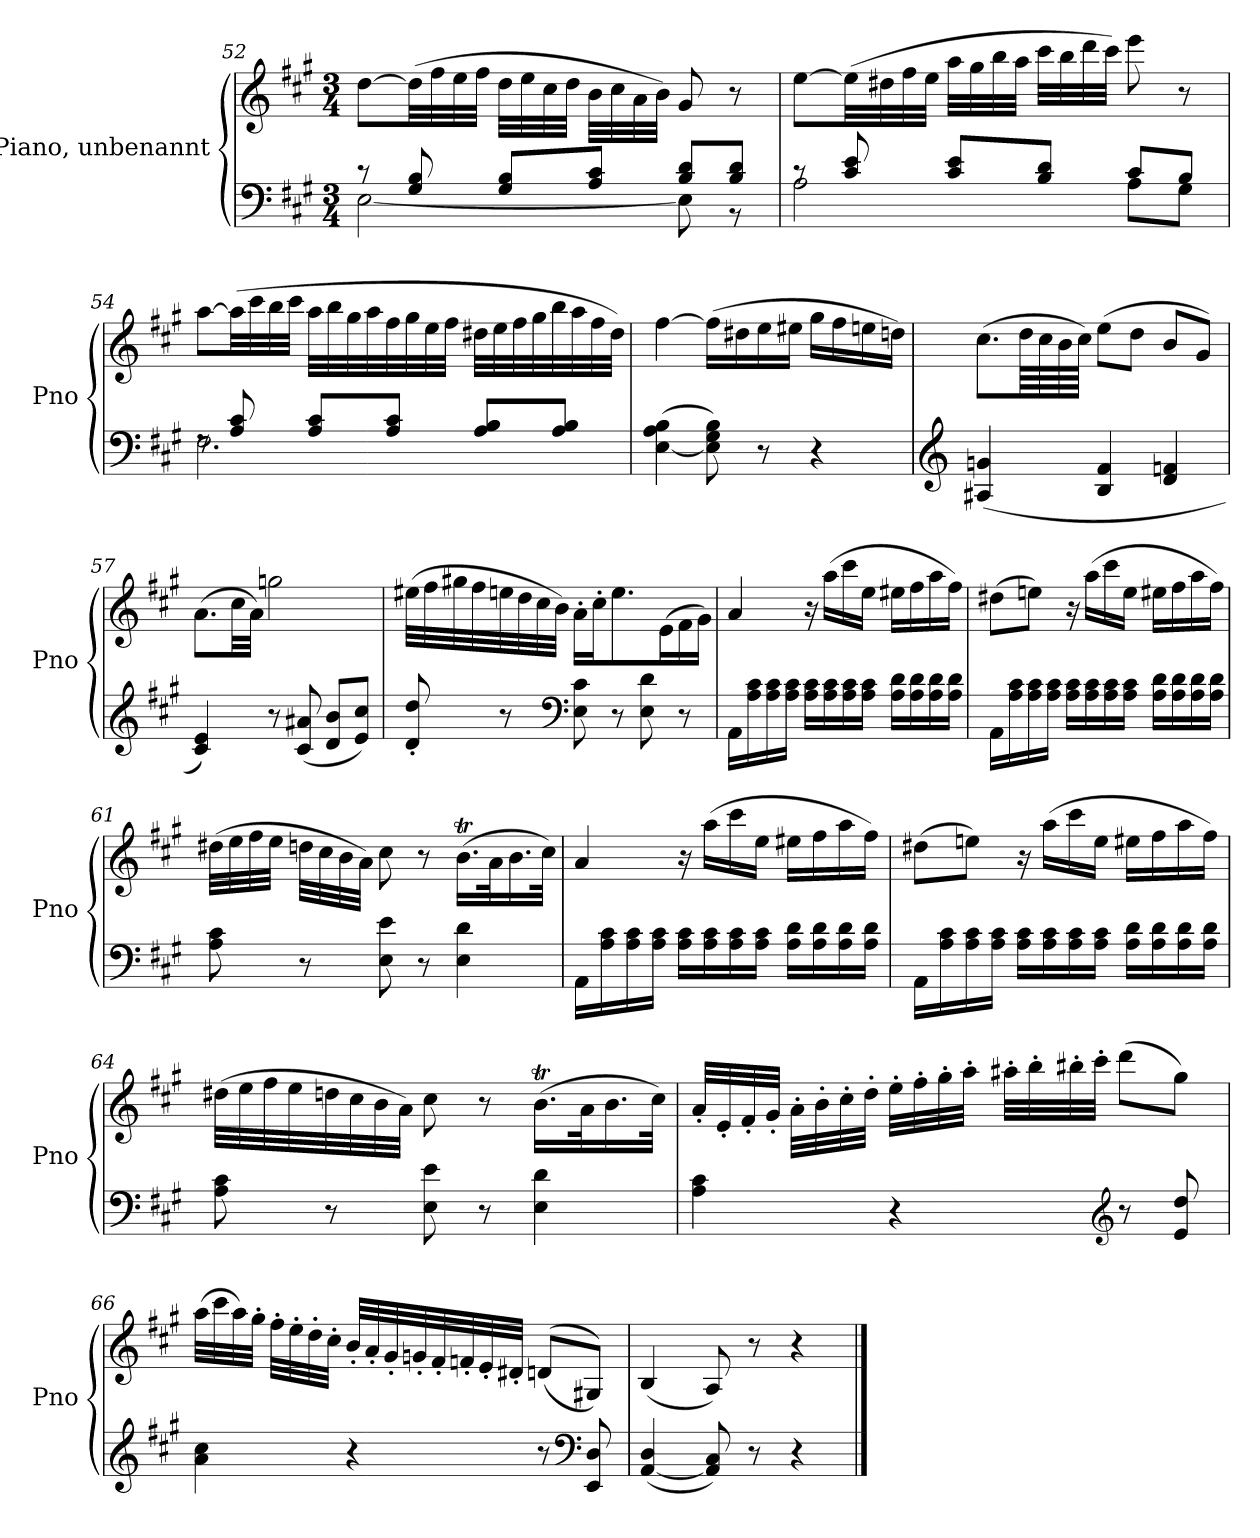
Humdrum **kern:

**kern	**kern
*part2	*part1
*staff2	*staff1
*I"Piano, unbenannt	*I"Piano, unbenannt
*I'Pno	*I'Pno
*clefF4	*clefG2
*k[f#c#g#]	*k[f#c#g#]
*M3/4	*M3/4
=52	=52
*^	*
8r	[2E\	[8dd\L
8G#/ 8B/	.	(>32dd\LL]
.	.	32ff#\
.	.	32ee\
.	.	32ff#\JJJ
8G#/ 8B/L	.	32dd\LLL
.	.	32ee\
.	.	32cc#\
.	.	32dd\JJJ
8A/ 8c#/J	.	32b\LLL
.	.	32cc#\
.	.	32a\
.	.	32b\JJJ)
8B/ 8d/L	8E\]	8g#/
8B/ 8d/J	8r	8r
=53	=53	=53
8rc	2A\	[8ee\L
8c#/ 8e/	.	(>32ee\LL]
.	.	32dd#X\
.	.	32ff#\
.	.	32ee\JJJ
8c#/ 8e/L	.	32aa\LLL
.	.	32gg#\
.	.	32bb\
.	.	32aa\JJJ
8B/ 8d/J	.	32ccc#\LLL
.	.	32bb\
.	.	32ddd\
.	.	32ccc#\JJJ)
8c#/L	8A\L	8eee\
8B/J	8G#\J	8r
=54	=54	=54
8rF	2.F#\	[8aa\L
8A/ 8c#/	.	(>32aa\LL]
.	.	32ccc#\
.	.	32bb\
.	.	32ccc#\JJJ
8A/ 8c#/L	.	32aa\LLL
.	.	32bb\
.	.	32gg#\
.	.	32aa\
8A/ 8c#/J	.	32ff#\
.	.	32gg#\
.	.	32ee\
.	.	32ff#\JJJ
8A/ 8B/L	.	32dd#X\LLL
.	.	32ee\
.	.	32ff#\
.	.	32gg#\
8A/ 8B/J	.	32bb\
.	.	32aa\
.	.	32ff#\
.	.	32dd#\JJJ)
*v	*v	*
=55	=55
(>[4E\ 4A\ 4B\	[4ff#\
8E\] 8G#\ 8B\)	(>16ff#\LL]
.	16dd#X\
8r	16ee\
.	16ee#X\JJ
4r	16gg#\LL
.	16ff#\
.	16een\
.	16ddn\JJ)
=56	=56
*clefG2	*
(<4A#X/ 4gn/	(>8.cc#\L
.	64dd\LLL
.	64cc#\
.	64b\
.	64cc#\JJJJ)
4B/ 4f#/	(>8ee\L
.	8dd\J
4d/ 4fn/	8b/L
.	8g#/J)
=57	=57
4c#/ 4e/)	(>8.a\L
.	32cc#\LL
.	32a\JJJ)
8r	2ggn\
(<8c#/ 8a#X/	.
8d/ 8b/L	.
8e/ 8cc#/J)	.
=58	=58
8d/' 8dd/'	(>32ee#X\LLL
.	32ff#\
.	32gg#X\
.	32ff#\
8r	32een\
.	32dd\
.	32cc#\
.	32b\JJJ)
*clefF4	*
8E\ 8c#\	16a'\LL
.	16cc#'\J
8r	8.ee\
8E\ 8d\	.
.	(>16e\L
8r	16f#\
.	16g#\JJ)
=59	=59
16AA\LL	4a/
16A\ 16c#\	.
16A\ 16c#\	.
16A\ 16c#\JJ	.
16A\ 16c#\LL	16r
16A\ 16c#\	(<16aa\LL
16A\ 16c#\	16ccc#\
16A\ 16c#\JJ	16ee\JJ
16A\ 16d\LL	16ee#X\LL
16A\ 16d\	16ff#\
16A\ 16d\	16aa\
16A\ 16d\JJ	16ff#\JJ)
=60	=60
16AA\LL	(>8dd#X\L
16A\ 16c#\	.
16A\ 16c#\	8een\J)
16A\ 16c#\JJ	.
16A\ 16c#\LL	16r
16A\ 16c#\	(<16aa\LL
16A\ 16c#\	16ccc#\
16A\ 16c#\JJ	16ee\JJ
16A\ 16d\LL	16ee#X\LL
16A\ 16d\	16ff#\
16A\ 16d\	16aa\
16A\ 16d\JJ	16ff#\JJ)
=61	=61
8A\ 8c#\	(>32dd#X\LLL
.	32ee\
.	32ff#\
.	32ee\JJJ
8r	32ddn\LLL
.	32cc#\
.	32b\
.	32a\JJJ)
8E\ 8e\	8cc#\
8r	8r
4E\ 4d\	(>16.bT\LL
.	32a\K
.	16.b\
.	32cc#\JJk)
=62	=62
16AA\LL	4a/
16A\ 16c#\	.
16A\ 16c#\	.
16A\ 16c#\JJ	.
16A\ 16c#\LL	16r
16A\ 16c#\	(<16aa\LL
16A\ 16c#\	16ccc#\
16A\ 16c#\JJ	16ee\JJ
16A\ 16d\LL	16ee#X\LL
16A\ 16d\	16ff#\
16A\ 16d\	16aa\
16A\ 16d\JJ	16ff#\JJ)
=63	=63
16AA\LL	(>8dd#X\L
16A\ 16c#\	.
16A\ 16c#\	8een\J)
16A\ 16c#\JJ	.
16A\ 16c#\LL	16r
16A\ 16c#\	(<16aa\LL
16A\ 16c#\	16ccc#\
16A\ 16c#\JJ	16ee\JJ
16A\ 16d\LL	16ee#X\LL
16A\ 16d\	16ff#\
16A\ 16d\	16aa\
16A\ 16d\JJ	16ff#\JJ)
=64	=64
8A\ 8c#\	(>32dd#X\LLL
.	32ee\
.	32ff#\
.	32ee\
8r	32ddn\
.	32cc#\
.	32b\
.	32a\JJJ)
8E\ 8e\	8cc#\
8r	8r
4E\ 4d\	(>16.bT\LL
.	32a\K
.	16.b\
.	32cc#\JJk)
=65	=65
4A\ 4c#\	32a'/LLL
.	32e'/
.	32f#'/
.	32g#'/JJJ
.	32a'\LLL
.	32b'\
.	32cc#'\
.	32dd'\JJJ
4r	32ee'\LLL
.	32ff#'\
.	32gg#'\
.	32aa'\JJJ
.	32aa#X'\LLL
.	32bb'\
.	32bb#X'\
.	32ccc#'\JJJ
*clefG2	*
8r	(>8ddd\L
8e/ 8dd/	8gg#\J)
=66	=66
4a\ 4cc#\	(>32aa\LLL
.	32ccc#\
.	32aa\)
.	32gg#'\JJJ
.	32ff#'\LLL
.	32ee'\
.	32dd'\
.	32cc#'\JJJ
4r	32b'/LLL
.	32a'/
.	32g#'/
.	32gn'/
.	32f#'/
.	32fn'/
.	32e'/
.	32d#X'/JJJ
8r	(<(<8dn/L
*clefF4	*
8EE/ 8D/	8G#X/J))
=67	=67
(>[4AA/ 4D/	(<4B/
8AA/] 8C#/)	8A/)
8r	8r
4r	4r
==	==
*-	*-
